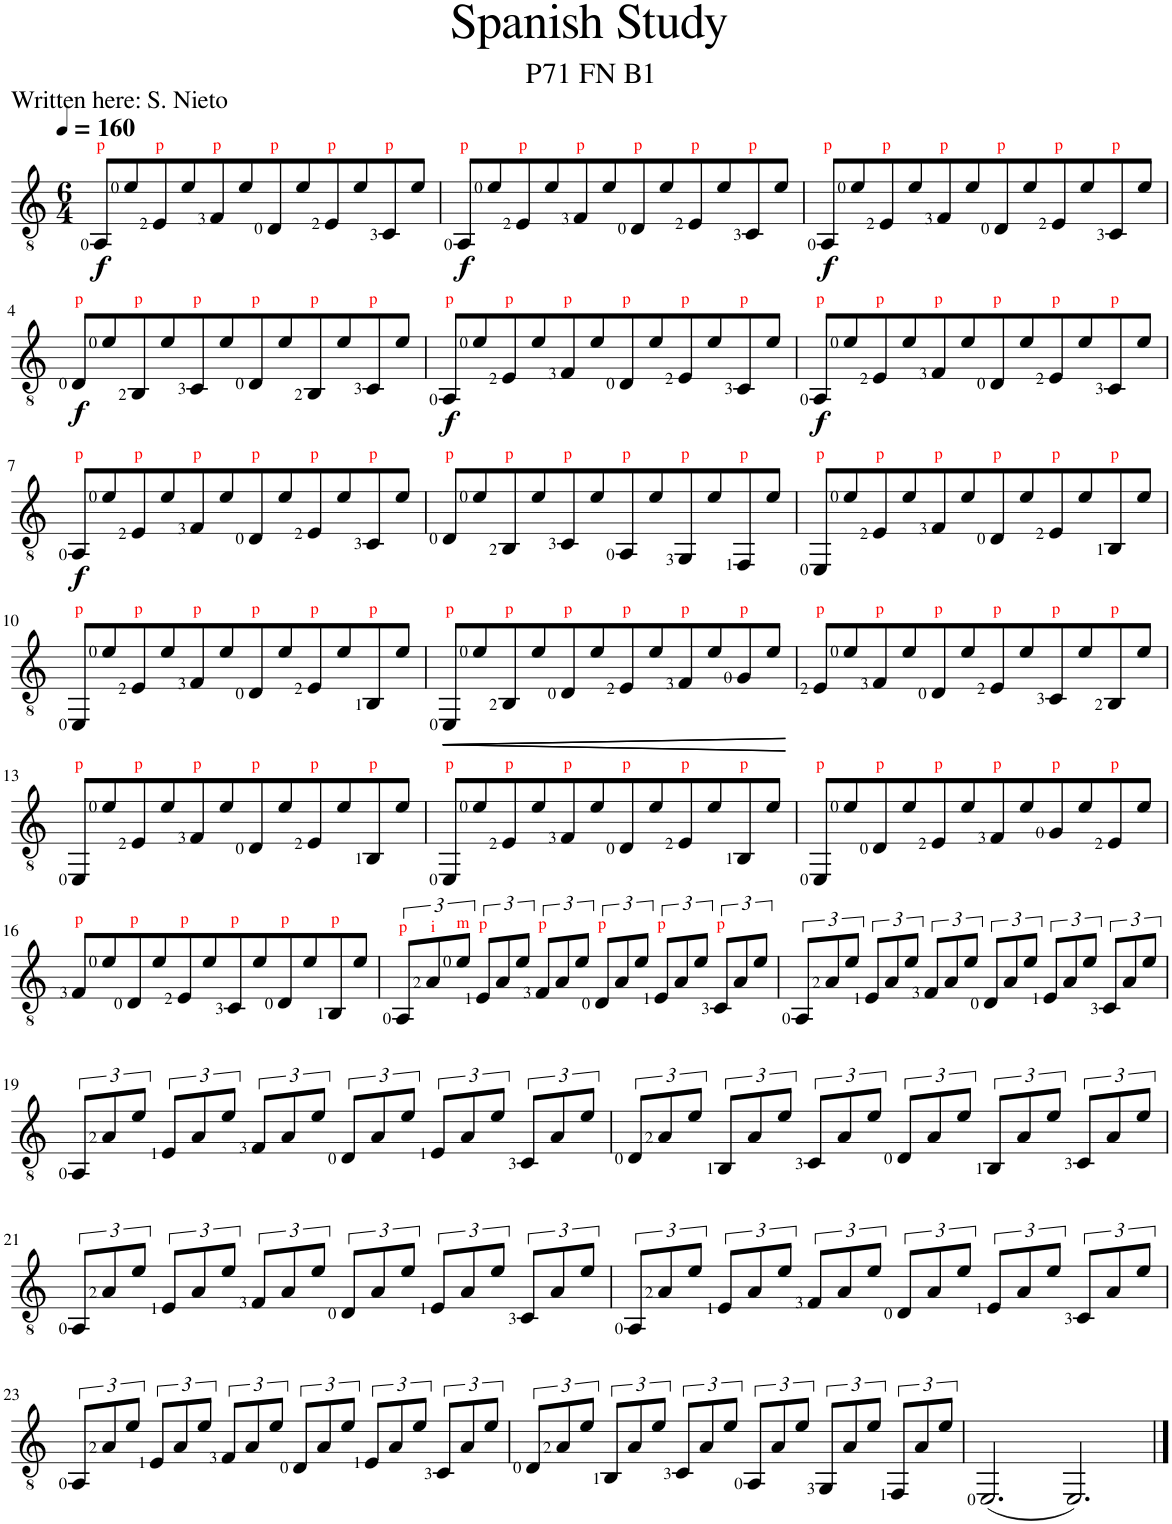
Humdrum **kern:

**kern	**dynam
*part1	*part1
*staff1	*staff1
*I"Classical Guitar	*
*I'Guit.	*
*clefGv2	*
*k[]	*
*M6/4	*
*MM160	*
=1	=1
!	!LO:DY:b
8AA/L	f
8e/	.
8E/	.
8e/	.
8F/	.
8e/	.
8D/	.
8e/	.
8E/	.
8e/	.
8C/	.
8e/J	.
=2	=2
!	!LO:DY:b
8AA/L	f
8e/	.
8E/	.
8e/	.
8F/	.
8e/	.
8D/	.
8e/	.
8E/	.
8e/	.
8C/	.
8e/J	.
=3	=3
!	!LO:DY:b
8AA/L	f
8e/	.
8E/	.
8e/	.
8F/	.
8e/	.
8D/	.
8e/	.
8E/	.
8e/	.
8C/	.
8e/J	.
!!LO:LB:g=z
=4	=4
!	!LO:DY:b
8D/L	f
8e/	.
8BB/	.
8e/	.
8C/	.
8e/	.
8D/	.
8e/	.
8BB/	.
8e/	.
8C/	.
8e/J	.
=5	=5
!	!LO:DY:b
8AA/L	f
8e/	.
8E/	.
8e/	.
8F/	.
8e/	.
8D/	.
8e/	.
8E/	.
8e/	.
8C/	.
8e/J	.
=6	=6
!	!LO:DY:b
8AA/L	f
8e/	.
8E/	.
8e/	.
8F/	.
8e/	.
8D/	.
8e/	.
8E/	.
8e/	.
8C/	.
8e/J	.
!!LO:LB:g=z
=7	=7
!	!LO:DY:b
8AA/L	f
8e/	.
8E/	.
8e/	.
8F/	.
8e/	.
8D/	.
8e/	.
8E/	.
8e/	.
8C/	.
8e/J	.
=8	=8
8D/L	.
8e/	.
8BB/	.
8e/	.
8C/	.
8e/	.
8AA/	.
8e/	.
8GG/	.
8e/	.
8FF/	.
8e/J	.
=9	=9
8EE/L	.
8e/	.
8E/	.
8e/	.
8F/	.
8e/	.
8D/	.
8e/	.
8E/	.
8e/	.
8BB/	.
8e/J	.
!!LO:LB:g=z
=10	=10
8EE/L	.
8e/	.
8E/	.
8e/	.
8F/	.
8e/	.
8D/	.
8e/	.
8E/	.
8e/	.
8BB/	.
8e/J	.
=11	=11
!	!LO:HP:b
8EE/L	<
!	!LO:HP:b
8e/	<
8BB/	.
8e/	.
8D/	.
8e/	.
8E/	.
8e/	.
8F/	.
8e/	.
8G/	.
8e/J	.
.	[ [
=12	=12
8E/L	.
8e/	.
8F/	.
8e/	.
8D/	.
8e/	.
8E/	.
8e/	.
8C/	.
8e/	.
8BB/	.
8e/J	.
!!LO:LB:g=z
=13	=13
8EE/L	.
8e/	.
8E/	.
8e/	.
8F/	.
8e/	.
8D/	.
8e/	.
8E/	.
8e/	.
8BB/	.
8e/J	.
=14	=14
8EE/L	.
8e/	.
8E/	.
8e/	.
8F/	.
8e/	.
8D/	.
8e/	.
8E/	.
8e/	.
8BB/	.
8e/J	.
=15	=15
8EE/L	.
8e/	.
8D/	.
8e/	.
8E/	.
8e/	.
8F/	.
8e/	.
8G/	.
8e/	.
8E/	.
8e/J	.
!!LO:LB:g=z
=16	=16
8F/L	.
8e/	.
8D/	.
8e/	.
8E/	.
8e/	.
8C/	.
8e/	.
8D/	.
8e/	.
8BB/	.
8e/J	.
=17	=17
12AA/L	.
12A/	.
12e/J	.
12E/L	.
12A/	.
12e/J	.
12F/L	.
12A/	.
12e/J	.
12D/L	.
12A/	.
12e/J	.
12E/L	.
12A/	.
12e/J	.
12C/L	.
12A/	.
12e/J	.
=18	=18
12AA/L	.
12A/	.
12e/J	.
12E/L	.
12A/	.
12e/J	.
12F/L	.
12A/	.
12e/J	.
12D/L	.
12A/	.
12e/J	.
12E/L	.
12A/	.
12e/J	.
12C/L	.
12A/	.
12e/J	.
!!LO:LB:g=z
=19	=19
12AA/L	.
12A/	.
12e/J	.
12E/L	.
12A/	.
12e/J	.
12F/L	.
12A/	.
12e/J	.
12D/L	.
12A/	.
12e/J	.
12E/L	.
12A/	.
12e/J	.
12C/L	.
12A/	.
12e/J	.
=20	=20
12D/L	.
12A/	.
12e/J	.
12BB/L	.
12A/	.
12e/J	.
12C/L	.
12A/	.
12e/J	.
12D/L	.
12A/	.
12e/J	.
12BB/L	.
12A/	.
12e/J	.
12C/L	.
12A/	.
12e/J	.
!!LO:LB:g=z
=21	=21
12AA/L	.
12A/	.
12e/J	.
12E/L	.
12A/	.
12e/J	.
12F/L	.
12A/	.
12e/J	.
12D/L	.
12A/	.
12e/J	.
12E/L	.
12A/	.
12e/J	.
12C/L	.
12A/	.
12e/J	.
=22	=22
12AA/L	.
12A/	.
12e/J	.
12E/L	.
12A/	.
12e/J	.
12F/L	.
12A/	.
12e/J	.
12D/L	.
12A/	.
12e/J	.
12E/L	.
12A/	.
12e/J	.
12C/L	.
12A/	.
12e/J	.
!!LO:LB:g=z
=23	=23
12AA/L	.
12A/	.
12e/J	.
12E/L	.
12A/	.
12e/J	.
12F/L	.
12A/	.
12e/J	.
12D/L	.
12A/	.
12e/J	.
12E/L	.
12A/	.
12e/J	.
12C/L	.
12A/	.
12e/J	.
=24	=24
12D/L	.
12A/	.
12e/J	.
12BB/L	.
12A/	.
12e/J	.
12C/L	.
12A/	.
12e/J	.
12AA/L	.
12A/	.
12e/J	.
12GG/L	.
12A/	.
12e/J	.
12FF/L	.
12A/	.
12e/J	.
=25	=25
(2.EE/	.
2.EE/)	.
==	==
*-	*-
